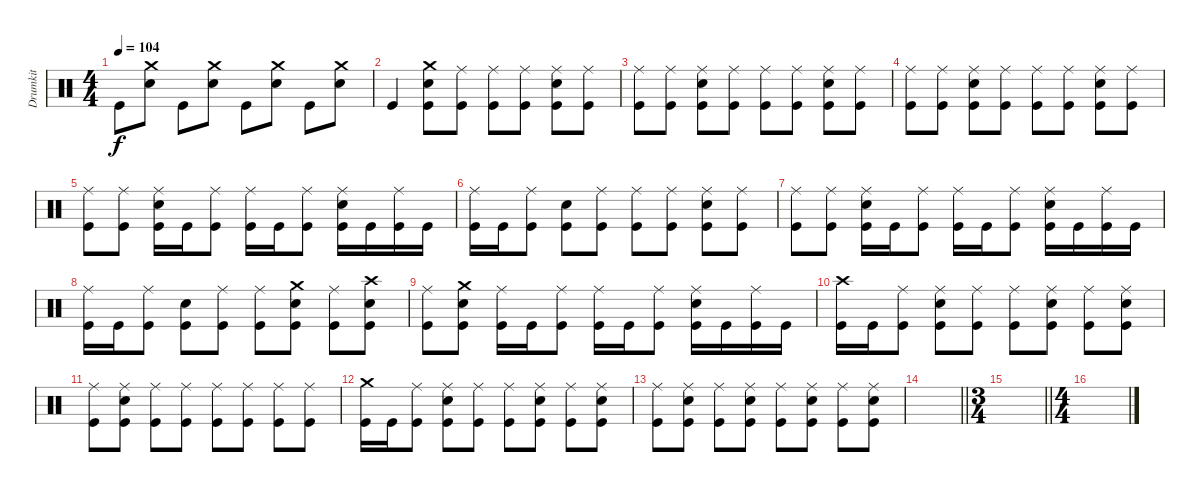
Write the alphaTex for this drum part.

\track ("Drumkit" "Drumkit") {instrument percussion}
\staff {score}
\articulation defaults
\ts (4 4)
\tempo 104
\clef neutral
\ks c "Kick (hit)".8{dy f}
("Snare (hit) 2" "Crash medium (hit)").8 "Kick (hit)".8 ("Snare (hit) 2" "Crash medium (hit)").8 "Kick (hit)".8 ("Snare (hit) 2" "Crash medium (hit)").8 "Kick (hit)".8 ("Snare (hit) 2" "Crash medium (hit)").8 |
"Kick (hit)".4 ("Kick (hit)" "Crash medium (hit)" "Snare (hit) 2").8 ("Kick (hit)" "Ride (middle)").8 ("Kick (hit)" "Ride (middle)").8 ("Kick (hit)" "Ride (middle)").8 ("Kick (hit)" "Ride (middle)" "Snare (hit) 2").8 ("Kick (hit)" "Ride (middle)").8 |
("Ride (middle)" "Kick (hit)").8 ("Ride (middle)" "Kick (hit)").8 ("Ride (middle)" "Snare (hit) 2" "Kick (hit)").8 ("Ride (middle)" "Kick (hit)").8 ("Ride (middle)" "Kick (hit)").8 ("Ride (middle)" "Kick (hit)").8 ("Snare (hit) 2" "Kick (hit)" "Ride (middle)").8 ("Kick (hit)" "Ride (middle)").8 |
("Ride (middle)" "Kick (hit)").8 ("Ride (middle)" "Kick (hit)").8 ("Ride (middle)" "Snare (hit) 2" "Kick (hit)").8 ("Ride (middle)" "Kick (hit)").8 ("Ride (middle)" "Kick (hit)").8 ("Ride (middle)" "Kick (hit)").8 ("Snare (hit) 2" "Kick (hit)" "Ride (middle)").8 ("Kick (hit)" "Ride (middle)").8 |
("Ride (middle)" "Kick (hit)").8 ("Ride (middle)" "Kick (hit)").8 ("Ride (middle)" "Snare (hit) 2" "Kick (hit)").16 "Kick (hit)".16 ("Ride (middle)" "Kick (hit)").8 ("Ride (middle)" "Kick (hit)").16 "Kick (hit)".16 ("Ride (middle)" "Kick (hit)").8 ("Snare (hit) 2" "Kick (hit)" "Ride (middle)").16 "Kick (hit)".16 ("Kick (hit)" "Ride (middle)").16 "Kick (hit)".16 |
("Kick (hit)" "Ride (middle)").16 "Kick (hit)".16 ("Kick (hit)" "Ride (middle)").8 ("Kick (hit)" "Snare (hit) 2").8 ("Kick (hit)" "Ride (middle)").8 ("Kick (hit)" "Ride (middle)").8 ("Kick (hit)" "Ride (middle)").8 ("Kick (hit)" "Ride (middle)" "Snare (hit) 2").8 ("Kick (hit)" "Ride (middle)").8 |
("Ride (middle)" "Kick (hit)").8 ("Ride (middle)" "Kick (hit)").8 ("Ride (middle)" "Snare (hit) 2" "Kick (hit)").16 "Kick (hit)".16 ("Ride (middle)" "Kick (hit)").8 ("Ride (middle)" "Kick (hit)").16 "Kick (hit)".16 ("Ride (middle)" "Kick (hit)").8 ("Snare (hit) 2" "Kick (hit)" "Ride (middle)").16 "Kick (hit)".16 ("Kick (hit)" "Ride (middle)").16 "Kick (hit)".16 |
("Kick (hit)" "Ride (middle)").16 "Kick (hit)".16 ("Kick (hit)" "Ride (middle)").8 ("Kick (hit)" "Snare (hit) 2").8 ("Kick (hit)" "Ride (middle)").8 ("Kick (hit)" "Ride (middle)").8 ("Kick (hit)" "Snare (hit) 2" "Crash medium (hit)").8 ("Kick (hit)" "Ride (middle)").8 ("Kick (hit)" "Snare (hit) 2" "Crash high (hit)").8 |
("Ride (middle)" "Kick (hit)").8 ("Kick (hit)" "Snare (hit) 2" "Crash medium (hit)").8 ("Ride (middle)" "Kick (hit)").16 "Kick (hit)".16 ("Ride (middle)" "Kick (hit)").8 ("Ride (middle)" "Kick (hit)").16 "Kick (hit)".16 ("Ride (middle)" "Kick (hit)").8 ("Snare (hit) 2" "Kick (hit)" "Ride (middle)").16 "Kick (hit)".16 ("Kick (hit)" "Ride (middle)").16 "Kick (hit)".16 |
("Kick (hit)" "Crash high (hit)").16 "Kick (hit)".16 ("Kick (hit)" "Ride (middle)").8 ("Kick (hit)" "Snare (hit) 2" "Ride (middle)").8 ("Kick (hit)" "Ride (middle)").8 ("Kick (hit)" "Ride (middle)").8 ("Kick (hit)" "Snare (hit) 2" "Ride (middle)").8 ("Kick (hit)" "Ride (middle)").8 ("Kick (hit)" "Snare (hit) 2" "Ride (middle)").8 |
("Kick (hit)" "Ride (middle)").8 ("Kick (hit)" "Snare (hit) 2" "Ride (middle)").8 ("Kick (hit)" "Ride (middle)").8 ("Kick (hit)" "Ride (middle)").8 ("Kick (hit)" "Ride (middle)").8 ("Kick (hit)" "Ride (middle)").8 ("Kick (hit)" "Ride (middle)").8 ("Kick (hit)" "Ride (middle)").8 |
("Kick (hit)" "Crash medium (hit)").16 "Kick (hit)".16 ("Kick (hit)" "Ride (middle)").8 ("Kick (hit)" "Snare (hit) 2" "Ride (middle)").8 ("Kick (hit)" "Ride (middle)").8 ("Kick (hit)" "Ride (middle)").8 ("Kick (hit)" "Snare (hit) 2" "Ride (middle)").8 ("Kick (hit)" "Ride (middle)").8 ("Kick (hit)" "Snare (hit) 2" "Ride (middle)").8 |
("Kick (hit)" "Ride (middle)").8 ("Kick (hit)" "Snare (hit) 2" "Ride (middle)").8 ("Kick (hit)" "Ride (middle)").8 ("Kick (hit)" "Ride (middle)" "Snare (hit) 2").8 ("Kick (hit)" "Ride (middle)").8 ("Kick (hit)" "Ride (middle)" "Snare (hit) 2").8 ("Kick (hit)" "Ride (middle)").8 ("Kick (hit)" "Ride (middle)" "Snare (hit) 2").8 |
\barLineRight lightlight
|
\ts (3 4)
\barLineRight lightlight
|
\ts (4 4)
